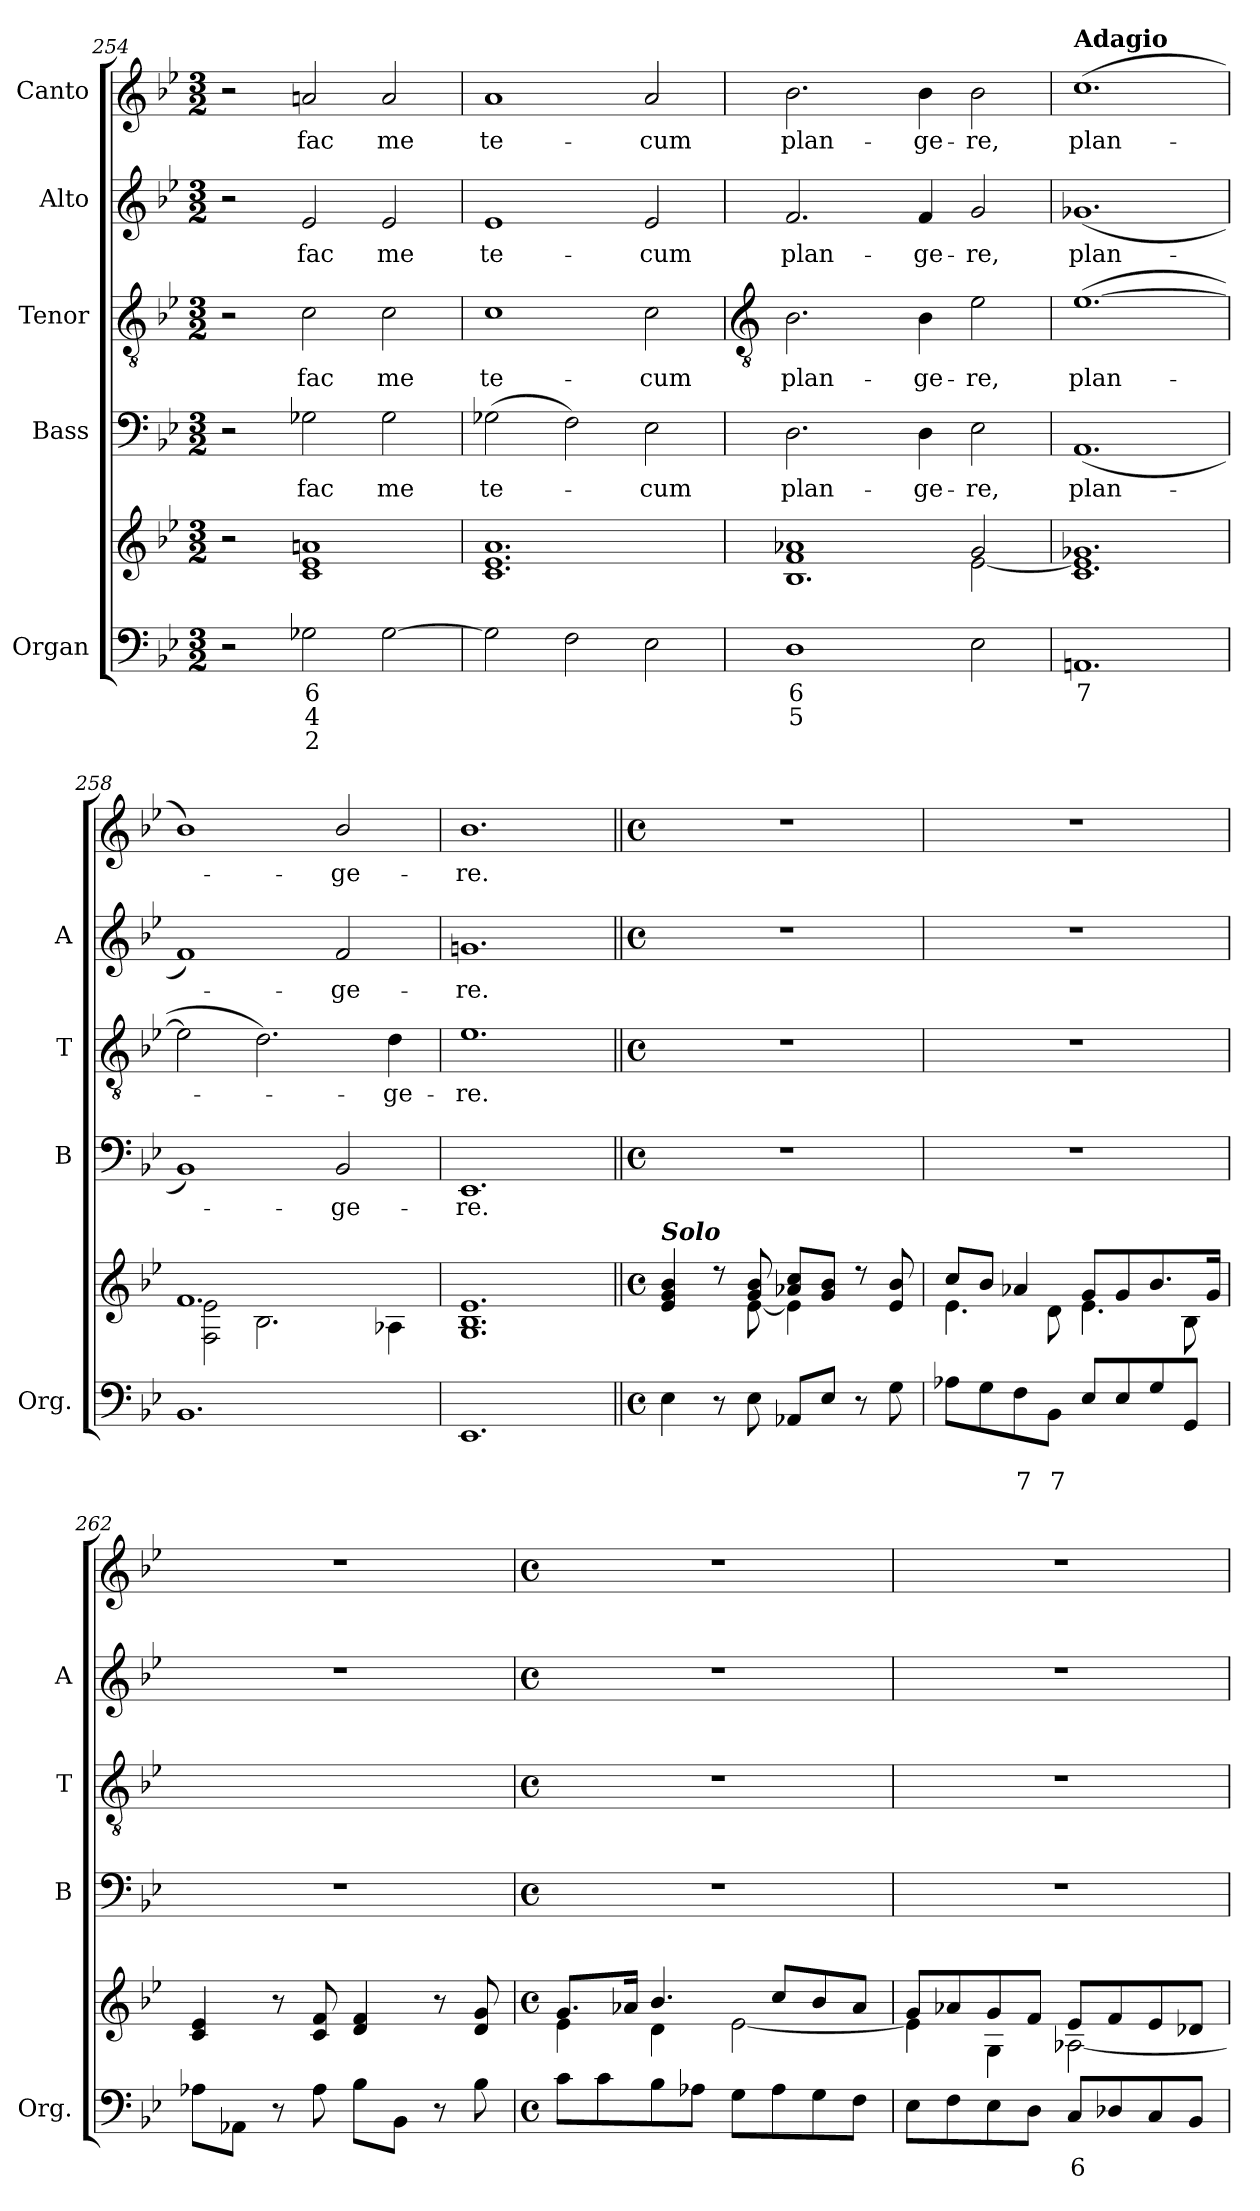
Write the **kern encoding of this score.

**kern	**text	**text	**text	**kern	**kern	**text	**kern	**text	**kern	**text	**kern	**text
*part5	*part5	*part5	*part5	*part5	*part4	*part4	*part3	*part3	*part2	*part2	*part1	*part1
*staff6	*staff6	*staff6	*staff6	*staff5	*staff4	*staff4	*staff3	*staff3	*staff2	*staff2	*staff1	*staff1
*I"Organ	*	*	*	*	*I"Bass	*	*I"Tenor	*	*I"Alto	*	*I"Canto	*
*I'Org.	*	*	*	*	*I'B	*	*I'T	*	*I'A	*	*	*
*clefF4	*	*	*	*clefG2	*clefF4	*	*clefGv2	*	*clefG2	*	*clefG2	*
*k[b-e-]	*	*	*	*k[b-e-]	*k[b-e-]	*	*k[b-e-]	*	*k[b-e-]	*	*k[b-e-]	*
*B-:	*	*	*	*B-:	*B-:	*	*B-:	*	*B-:	*	*B-:	*
*M3/2	*	*	*	*M3/2	*M3/2	*	*M3/2	*	*M3/2	*	*M3/2	*
=254	=254	=254	=254	=254	=254	=254	=254	=254	=254	=254	=254	=254
*	*	*	*	*^	*	*	*	*	*	*	*	*
*	*	*	*	*	*^	*	*	*	*	*	*	*	*
2r	.	.	.	2r	1.ryy	1.ryy	2r	.	2r	.	2r	.	2r	.
!	!LO:LY:b	!LO:LY:b	!LO:LY:b	!	!	!	!	!LO:LY:b	!	!LO:LY:b	!	!LO:LY:b	!	!LO:LY:b
2G-X	6	4	2	1c/ 1e-/ 1an/	.	.	2G-X	fac	2c	fac	2e-	fac	2an	fac
!	!	!	!	!	!	!	!	!LO:LY:b	!	!LO:LY:b	!	!LO:LY:b	!	!LO:LY:b
[2G-	.	.	.	.	.	.	2G-	me	2c	me	2e-	me	2a	me
=255	=255	=255	=255	=255	=255	=255	=255	=255	=255	=255	=255	=255	=255	=255
!	!	!	!	!	!LO:N:vis=1	!LO:N:vis=1	!	!LO:LY:b	!	!LO:LY:b	!	!LO:LY:b	!	!LO:LY:b
2G-]	.	.	.	1.c/ 1.e-/ 1.a/	1.ryy	1.ryy	(>2G-X	te-	1c	te-	1e-	te-	1a	te-
2F	.	.	.	.	.	.	2F)	.	.	.	.	.	.	.
!	!	!	!	!	!	!	!	!LO:LY:b	!	!LO:LY:b	!	!LO:LY:b	!	!LO:LY:b
2E-	.	.	.	.	.	.	2E-	cum	2c	-cum	2e-	-cum	2a	-cum
!!LO:LB:g=z
=256	=256	=256	=256	=256	=256	=256	=256	=256	=256	=256	=256	=256	=256	=256
*	*	*	*	*	*	*	*	*	*clefGv2	*	*	*	*	*
!	!LO:LY:b	!LO:LY:b	!	!	!	!	!	!LO:LY:b	!	!LO:LY:b	!	!LO:LY:b	!	!LO:LY:b
1D	6	5	.	1f/ 1a-X/	2ryy	1.B-\	2.D	plan-	2.B-	plan-	2.f	plan-	2.b-	plan-
.	.	.	.	.	2ryy	.	.	.	.	.	.	.	.	.
!	!	!	!	!	!	!	!	!LO:LY:b	!	!LO:LY:b	!	!LO:LY:b	!	!LO:LY:b
.	.	.	.	.	.	.	4D	-ge-	4B-	-ge-	4f	-ge-	4b-	-ge-
!	!	!	!	!	!	!	!	!LO:LY:b	!	!LO:LY:b	!	!LO:LY:b	!	!LO:LY:b
2E-	.	.	.	2g/	[2e-\	.	2E-	-re,	2e-	-re,	2g	-re,	2b-	-re,
=257	=257	=257	=257	=257	=257	=257	=257	=257	=257	=257	=257	=257	=257	=257
!	!	!	!	!	!	!	!	!	!	!	!	!	!LO:TX:a:B:t=Adagio	!
!	!LO:LY:b	!	!	!	!	!	!	!LO:LY:b	!	!LO:LY:b	!	!LO:LY:b	!	!LO:LY:b
1.AAn	7	.	.	1.c/ 1.g-X/	1.e-\]	1.ryy	(<1.AA	plan-	(>[1.e-	plan-	(<1.g-X	plan-	(<1.cc	plan-
=258	=258	=258	=258	=258	=258	=258	=258	=258	=258	=258	=258	=258	=258	=258
1.BB-	.	.	.	1.f/	2F\ 2e-\	1.ryy	1BB-)	.	2e-]	.	1f)	.	1b-/)	.
.	.	.	.	.	2.B-\	.	.	.	2.d)	.	.	.	.	.
!	!	!	!	!	!	!	!	!LO:LY:b	!	!	!	!LO:LY:b	!	!LO:LY:b
.	.	.	.	.	.	.	2BB-	ge-	.	.	2f	ge-	2b-/	ge-
!	!	!	!	!	!	!	!	!	!	!LO:LY:b	!	!	!	!
.	.	.	.	.	4A-X\	.	.	.	4d	ge-	.	.	.	.
=259	=259	=259	=259	=259	=259	=259	=259	=259	=259	=259	=259	=259	=259	=259
!	!	!	!	!	!	!LO:N:vis=1	!	!LO:LY:b	!	!LO:LY:b	!	!LO:LY:b	!	!LO:LY:b
1.EE-	.	.	.	1.G/ 1.B-/ 1.e-/	1.ryy	1.ryy	1.EE-	-re.	1.e-	-re.	1.gn	-re.	1.b-	-re.
=260||	=260||	=260||	=260||	=260||	=260||	=260||	=260||	=260||	=260||	=260||	=260||	=260||	=260||	=260||
*M4/4	*	*	*	*M4/4	*	*	*M4/4	*	*M4/4	*	*M4/4	*	*M4/4	*
*met(c)	*	*	*	*met(c)	*	*	*met(c)	*	*met(c)	*	*met(c)	*	*met(c)	*
!	!	!	!	!LO:TX:a:Bi:t=Solo	!	!	!	!	!	!	!	!	!	!
4E-	.	.	.	4e-/ 4g/ 4b-/	4.ryy	1ryy	1r	.	1r	.	1r	.	1r	.
8r	.	.	.	8r	.	.	.	.	.	.	.	.	.	.
8E-	.	.	.	8g/ 8b-/	[8e-\	.	.	.	.	.	.	.	.	.
8AA-XL	.	.	.	8a-X/ 8cc/L	4e-\]	.	.	.	.	.	.	.	.	.
8E-J	.	.	.	8g/ 8b-/J	.	.	.	.	.	.	.	.	.	.
8r	.	.	.	8r	4ryy	.	.	.	.	.	.	.	.	.
8G	.	.	.	8e-/ 8b-/	.	.	.	.	.	.	.	.	.	.
=261	=261	=261	=261	=261	=261	=261	=261	=261	=261	=261	=261	=261	=261	=261
8A-XL	.	.	.	8cc/L	4.e-\	1ryy	1r	.	1r	.	1r	.	1r	.
8G	.	.	.	8b-/J	.	.	.	.	.	.	.	.	.	.
!	!	!LO:LY:b	!	!	!	!	!	!	!	!	!	!	!	!
8F	.	7	.	4a-X/	.	.	.	.	.	.	.	.	.	.
!	!	!LO:LY:b	!	!	!	!	!	!	!	!	!	!	!	!
8BB-J	.	7	.	.	8d\	.	.	.	.	.	.	.	.	.
8E-L	.	.	.	8g/L	4.e-\	.	.	.	.	.	.	.	.	.
8E-	.	.	.	8g/	.	.	.	.	.	.	.	.	.	.
8G	.	.	.	8.b-/	.	.	.	.	.	.	.	.	.	.
8GGJ	.	.	.	.	8B-\	.	.	.	.	.	.	.	.	.
.	.	.	.	16g/J	.	.	.	.	.	.	.	.	.	.
=262	=262	=262	=262	=262	=262	=262	=262	=262	=262	=262	=262	=262	=262	=262
8A-XL	.	.	.	4c/ 4e-/	1ryy	1ryy	1r	.	1ryy	.	1r	.	1r	.
8AA-XJ	.	.	.	.	.	.	.	.	.	.	.	.	.	.
8r	.	.	.	8r	.	.	.	.	.	.	.	.	.	.
8A-	.	.	.	8c/ 8f/	.	.	.	.	.	.	.	.	.	.
8B-L	.	.	.	4d/ 4f/	.	.	.	.	.	.	.	.	.	.
8BB-J	.	.	.	.	.	.	.	.	.	.	.	.	.	.
8r	.	.	.	8r	.	.	.	.	.	.	.	.	.	.
8B-	.	.	.	8d/ 8g/	.	.	.	.	.	.	.	.	.	.
!!LO:LB:g=z
=263	=263	=263	=263	=263	=263	=263	=263	=263	=263	=263	=263	=263	=263	=263
*M4/4	*	*	*	*M4/4	*	*	*M4/4	*	*M4/4	*	*M4/4	*	*M4/4	*
*met(c)	*	*	*	*met(c)	*	*	*met(c)	*	*met(c)	*	*met(c)	*	*met(c)	*
8cL	.	.	.	8.g/L	4e-\	1ryy	1r	.	1r	.	1r	.	1r	.
8c	.	.	.	.	.	.	.	.	.	.	.	.	.	.
.	.	.	.	16a-X/J	.	.	.	.	.	.	.	.	.	.
8B-	.	.	.	4.b-/	4d\	.	.	.	.	.	.	.	.	.
8A-XJ	.	.	.	.	.	.	.	.	.	.	.	.	.	.
8GL	.	.	.	.	[2e-\	.	.	.	.	.	.	.	.	.
8A-	.	.	.	8cc/L	.	.	.	.	.	.	.	.	.	.
8G	.	.	.	8b-/	.	.	.	.	.	.	.	.	.	.
8FJ	.	.	.	8a-/J	.	.	.	.	.	.	.	.	.	.
=264	=264	=264	=264	=264	=264	=264	=264	=264	=264	=264	=264	=264	=264	=264
8E-L	.	.	.	8g/L	4e-\]	1ryy	1r	.	1r	.	1r	.	1r	.
8F	.	.	.	8a-X/	.	.	.	.	.	.	.	.	.	.
8E-	.	.	.	8g/	4G\	.	.	.	.	.	.	.	.	.
8DJ	.	.	.	8f/J	.	.	.	.	.	.	.	.	.	.
!	!LO:LY:b	!	!	!	!	!	!	!	!	!	!	!	!	!
8CL	6	.	.	8e-/L	[2A-X\	.	.	.	.	.	.	.	.	.
8D-X	.	.	.	8f/	.	.	.	.	.	.	.	.	.	.
8C	.	.	.	8e-/	.	.	.	.	.	.	.	.	.	.
8BB-J	.	.	.	8d-X/J	.	.	.	.	.	.	.	.	.	.
*	*	*	*	*v	*v	*v	*	*	*	*	*	*	*	*
=	=	=	=	=	=	=	=	=	=	=	=	=
*-	*-	*-	*-	*-	*-	*-	*-	*-	*-	*-	*-	*-
